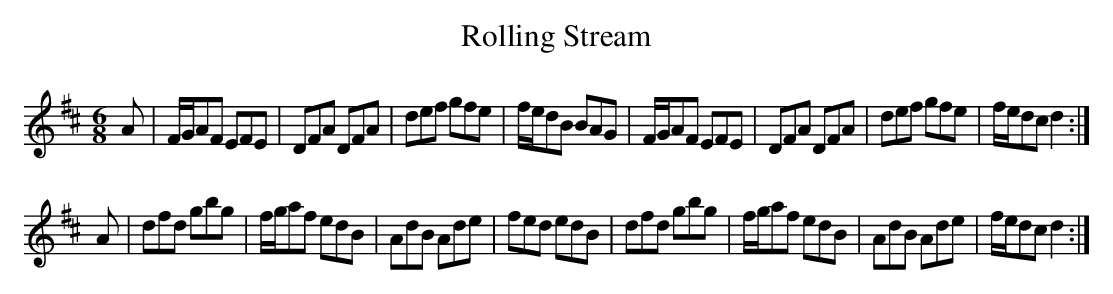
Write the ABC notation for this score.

X:1.2
T:Rolling Stream
M:6/8
K:D
A|F/G/AF EFE|DFA DFA|def gfe|f/e/dB BAG|               F/G/AF EFE|DFA DFA|def gfe|f/e/dc d2:|
A|dfd gbg|f/g/af edB|AdB Ade|fed edB|             dfd gbg|f/g/af edB|AdB Ade|f/e/dc d2:|
